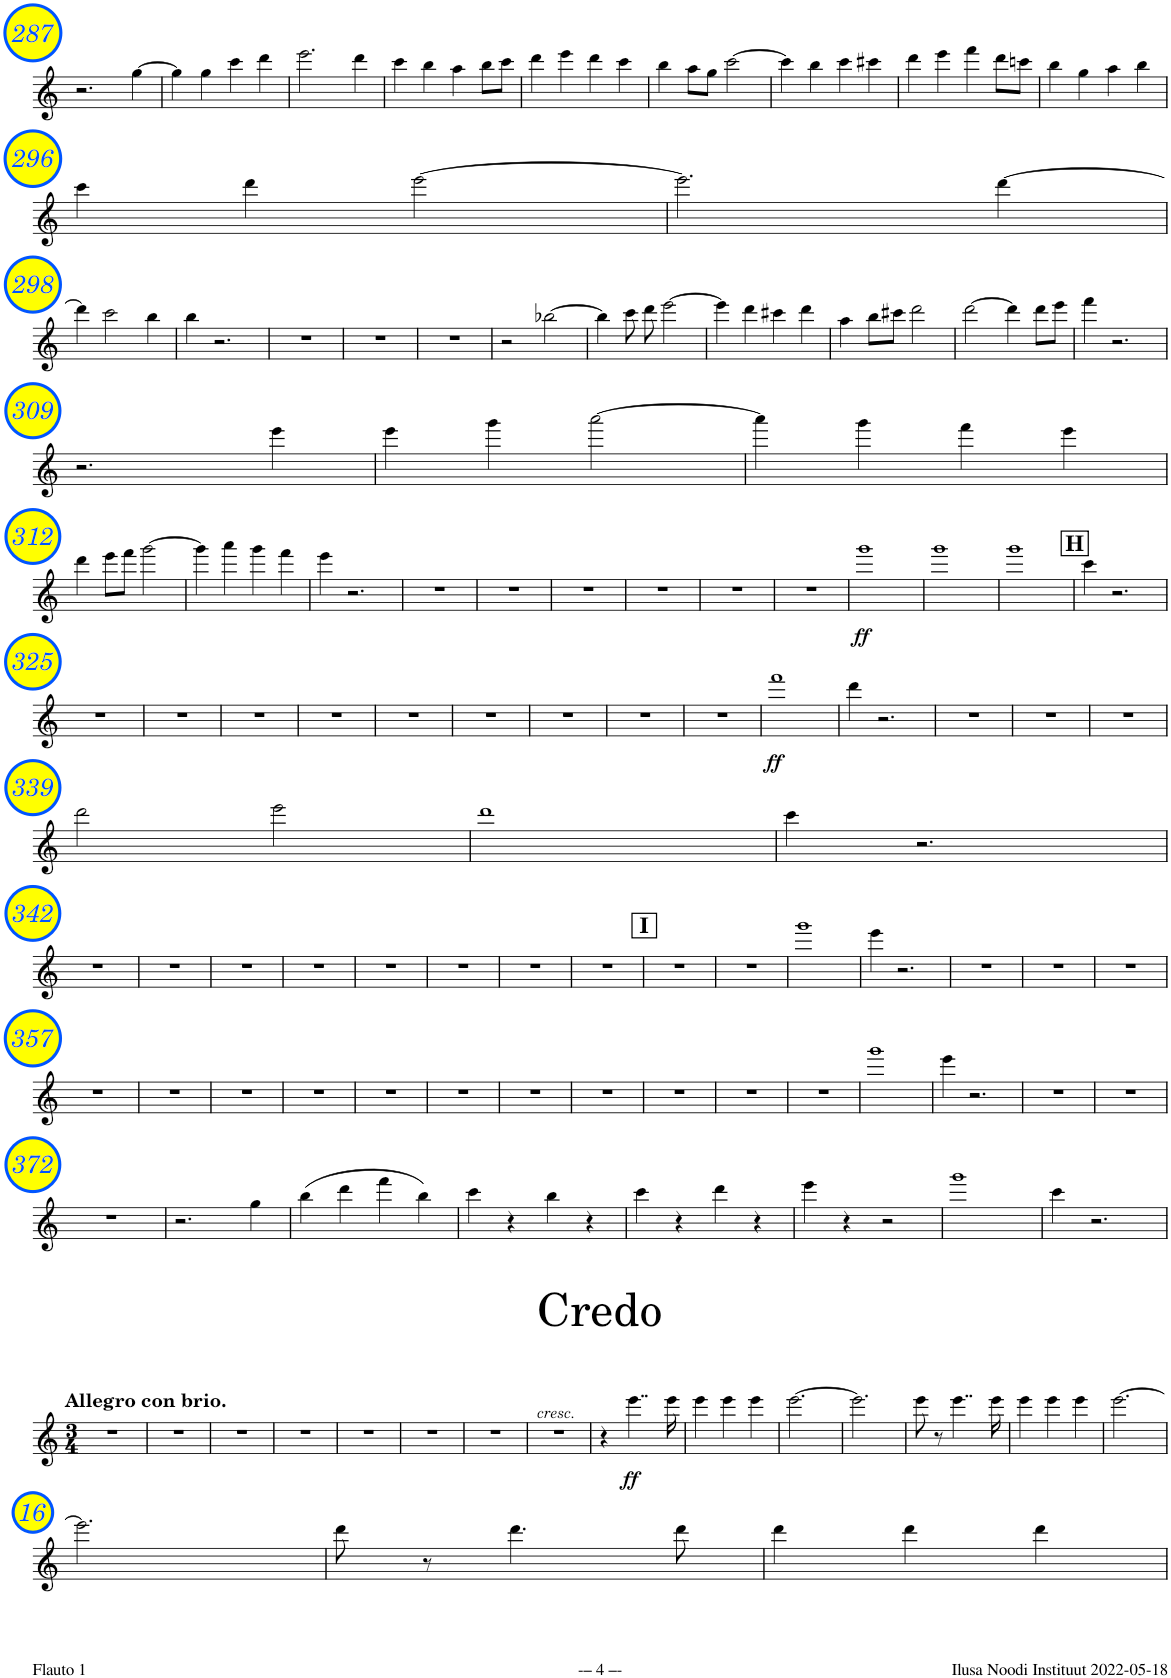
**kern	**dynam
*part1	*part1
*staff1	*staff1
*I"Flute	*
*I'Fl	*
!!LO:PB:g=z
*clefG2	*
*k[]	*
*M4/4	*
*met(c)	*
=287	=287
2.r	.
[>4gg\	.
=288	=288
4gg\]	.
4gg\	.
4ccc\	.
4ddd\	.
=289	=289
2.eee\	.
4ddd\	.
=290	=290
4ccc\	.
4bb\	.
4aa\	.
8bb\L	.
8ccc\J	.
=291	=291
4ddd\	.
4eee\	.
4ddd\	.
4ccc\	.
=292	=292
4bb\	.
8aa\L	.
8gg\J	.
[2ccc\	.
=293	=293
4ccc\]	.
4bb\	.
4ccc\	.
4ccc#X\	.
=294	=294
4ddd\	.
4eee\	.
4fff\	.
8ddd\L	.
8cccn\J	.
=295	=295
4bb\	.
4gg\	.
4aa\	.
4bb\	.
!!LO:LB:g=z
=296	=296
4ccc\	.
4ddd\	.
[2eee\	.
=297	=297
2.eee\]	.
[4ddd\	.
!!LO:LB:g=z
=298	=298
4ddd\]	.
2ccc\	.
4bb\	.
=299	=299
4bb\	.
2.r	.
=300	=300
1r	.
=301	=301
1r	.
=302	=302
1r	.
=303	=303
2r	.
[>2bb-X\	.
=304	=304
4bb-\]	.
8ccc\	.
8ddd\	.
[2eee\	.
=305	=305
4eee\]	.
4ddd\	.
4ccc#X\	.
4ddd\	.
=306	=306
4aa\	.
8bb\L	.
8ccc#X\J	.
2ddd\	.
=307	=307
[>2ddd\	.
4ddd\]	.
8ddd\L	.
8eee\J	.
=308	=308
4fff\	.
2.r	.
!!LO:LB:g=z
=309	=309
2.r	.
4eee\	.
=310	=310
4eee\	.
4ggg\	.
[>2aaa\	.
=311	=311
4aaa\]	.
4ggg\	.
4fff\	.
4eee\	.
!!LO:LB:g=z
=312	=312
4ddd\	.
8eee\L	.
8fff\J	.
[2ggg\	.
=313	=313
4ggg\]	.
4aaa\	.
4ggg\	.
4fff\	.
=314	=314
4eee\	.
2.r	.
=315	=315
1r	.
=316	=316
1r	.
=317	=317
1r	.
=318	=318
1r	.
=319	=319
1r	.
=320	=320
1r	.
=321	=321
!	!LO:DY:b
1ggg	ff
=322	=322
1ggg	.
=323	=323
1ggg	.
!!LO:REH:place=s1:a:B:cj:fs=14:t=H
=324	=324
4ccc\	.
2.r	.
!!LO:LB:g=z
=325	=325
1r	.
=326	=326
1r	.
=327	=327
1r	.
=328	=328
1r	.
=329	=329
1r	.
=330	=330
1r	.
=331	=331
1r	.
=332	=332
1r	.
=333	=333
1r	.
=334	=334
!	!LO:DY:b
1fff	ff
=335	=335
4ddd\	.
2.r	.
=336	=336
1r	.
=337	=337
1r	.
=338	=338
1r	.
!!LO:LB:g=z
=339	=339
2ddd\	.
2eee\	.
=340	=340
1ddd	.
=341	=341
4ccc\	.
2.r	.
!!LO:LB:g=z
=342	=342
1r	.
=343	=343
1r	.
=344	=344
1r	.
=345	=345
1r	.
=346	=346
1r	.
=347	=347
1r	.
=348	=348
1r	.
=349	=349
1r	.
!!LO:REH:place=s1:a:B:cj:fs=14:t=I
=350	=350
1r	.
=351	=351
1r	.
=352	=352
1ggg	.
=353	=353
4eee\	.
2.r	.
=354	=354
1r	.
=355	=355
1r	.
=356	=356
1r	.
!!LO:LB:g=z
=357	=357
1r	.
=358	=358
1r	.
=359	=359
1r	.
=360	=360
1r	.
=361	=361
1r	.
=362	=362
1r	.
=363	=363
1r	.
=364	=364
1r	.
=365	=365
1r	.
=366	=366
1r	.
=367	=367
1r	.
=368	=368
1ggg	.
=369	=369
4eee\	.
2.r	.
=370	=370
1r	.
=371	=371
1r	.
!!LO:LB:g=z
=372	=372
1r	.
=373	=373
2.r	.
4gg\	.
=374	=374
(4bb\	.
4ddd\	.
4fff\	.
4bb\)	.
=375	=375
4ccc\	.
4r	.
4bb\	.
4r	.
=376	=376
4ccc\	.
4r	.
4ddd\	.
4r	.
=377	=377
4eee\	.
4r	.
2r	.
=378	=378
1ggg	.
=379	=379
4ccc\	.
2.r	.
!!LO:LB:g=z
=1	=1
*M3/4	*
!LO:TX:a:B:t=Allegro con brio.	!
2.r	.
=2	=2
2.r	.
=3	=3
2.r	.
=4	=4
2.r	.
=5	=5
2.r	.
=6	=6
2.r	.
=7	=7
2.r	.
=8	=8
!LO:TX:a:i:t=cresc.	!
2.r	.
=9	=9
4r	.
!	!LO:DY:b
4..eee\	ff
16eee\	.
=10	=10
4eee\	.
4eee\	.
4eee\	.
=11	=11
[2.eee\	.
=12	=12
2.eee\]	.
=13	=13
8eee\	.
8r	.
4..eee\	.
16eee\	.
=14	=14
4eee\	.
4eee\	.
4eee\	.
=15	=15
[2.eee\	.
!!LO:LB:g=z
=16	=16
2.eee\]	.
=17	=17
8ddd\	.
8r	.
4.ddd\	.
8ddd\	.
=18	=18
4ddd\	.
4ddd\	.
4ddd\	.
=	=
*-	*-
